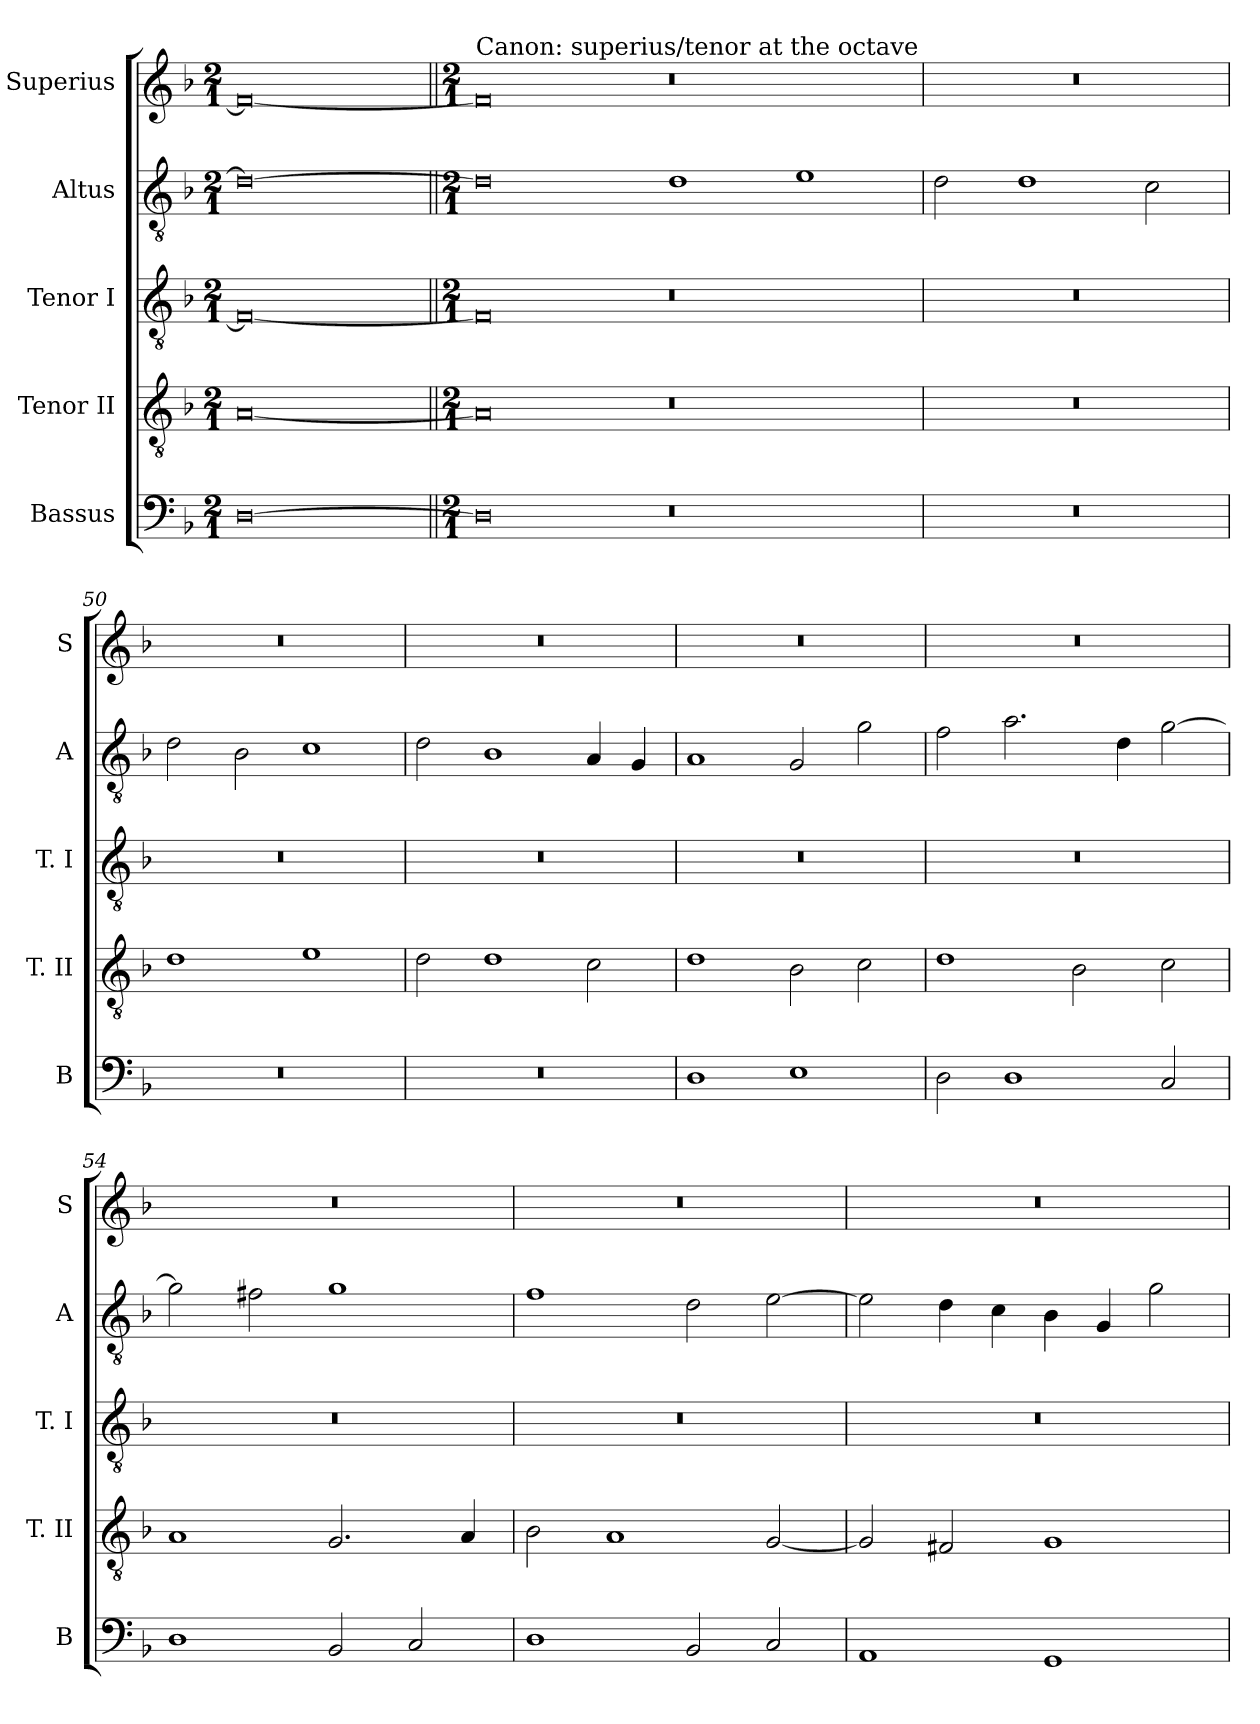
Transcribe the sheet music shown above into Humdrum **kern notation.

**kern	**kern	**kern	**kern	**kern
*part5	*part4	*part3	*part2	*part1
*staff5	*staff4	*staff3	*staff2	*staff1
*I"Bassus	*I"Tenor II	*I"Tenor I	*I"Altus	*I"Superius
*I'B	*I'T. II	*I'T. I	*I'A	*I'S
*clefF4	*clefGv2	*clefGv2	*clefGv2	*clefG2
*k[b-]	*k[b-]	*k[b-]	*k[b-]	*k[b-]
*M2/1	*M2/1	*M2/1	*M2/1	*M2/1
=	=	=	=	=
[0D	[0A	0F_	0d_	0f_
=||	=||	=||	=||	=||
*M2/1	*M2/1	*M2/1	*M2/1	*M2/1
!	!	!	!	!LO:TX:a:t=Canon&colon; superius/tenor at the octave
0D]	0A]	0F]	0d]	0f]
0r	0r	0r	1d	0r
.	.	.	1e	.
=49	=49	=49	=49	=49
0r	0r	0r	2d	0r
.	.	.	1d	.
.	.	.	2c	.
=50	=50	=50	=50	=50
0r	1d	0r	2d	0r
.	.	.	2B-	.
.	1e	.	1c	.
=51	=51	=51	=51	=51
0r	2d	0r	2d	0r
.	1d	.	1B-	.
.	2c	.	4A	.
.	.	.	4G	.
=52	=52	=52	=52	=52
1D	1d	0r	1A	0r
1E	2B-	.	2G	.
.	2c	.	2g	.
=53	=53	=53	=53	=53
2D	1d	0r	2f	0r
1D	.	.	2.a	.
.	2B-	.	.	.
.	.	.	4d	.
2C	2c	.	[2g	.
=54	=54	=54	=54	=54
1D	1A	0r	2g]	0r
.	.	.	2f#X	.
2BB-	2.G	.	1g	.
2C	.	.	.	.
.	4A	.	.	.
=55	=55	=55	=55	=55
1D	2B-	0r	1f	0r
.	1A	.	.	.
2BB-	.	.	2d	.
2C	[2G	.	[2e	.
=56	=56	=56	=56	=56
1AA	2G]	0r	2e]	0r
.	2F#X	.	4d	.
.	.	.	4c	.
1GG	1G	.	4B-	.
.	.	.	4G	.
.	.	.	2g	.
=	=	=	=	=
*-	*-	*-	*-	*-
